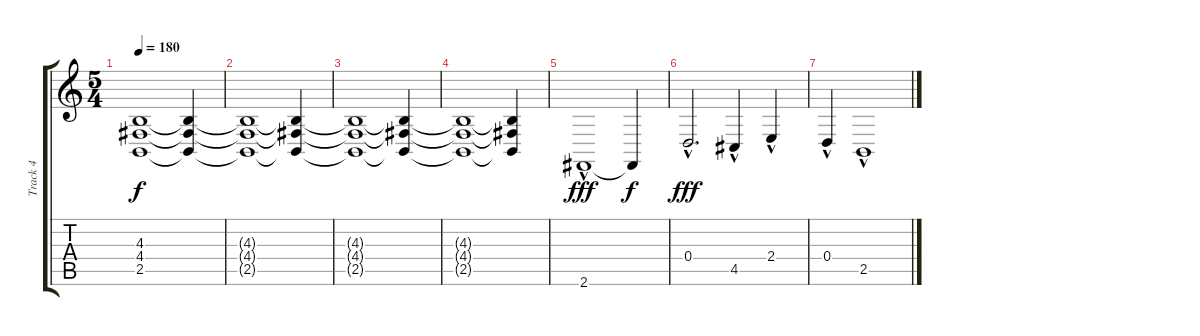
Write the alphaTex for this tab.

\track ("Track 4" "Track 4") {instrument choiraahs}
\staff {score tabs}
\tuning (E4 B3 G3 D3 A2 E2) {hide}
\ts (5 4)
\tempo 180
\clef g2
\ks c
(4.3 4.4 2.5).1{dy f volume 13} (4.3{t} 4.4{t} 2.5{t}).4 |
(4.3{t} 4.4{t} 2.5{t}).1 (4.3{t} 4.4{t} 2.5{t}).4 |
(4.3{t} 4.4{t} 2.5{t}).1 (4.3{t} 4.4{t} 2.5{t}).4 |
(4.3{t} 4.4{t} 2.5{t}).1 (4.3{t} 4.4{t} 2.5{t}).4 |
2.6{hac}.1{dy fff volume 13} 2.6{t}.4{dy f} |
0.4{hac}.2{d dy fff} 4.5{hac}.4 2.4{hac}.4 |
0.4{hac}.4 2.5{hac}.1
